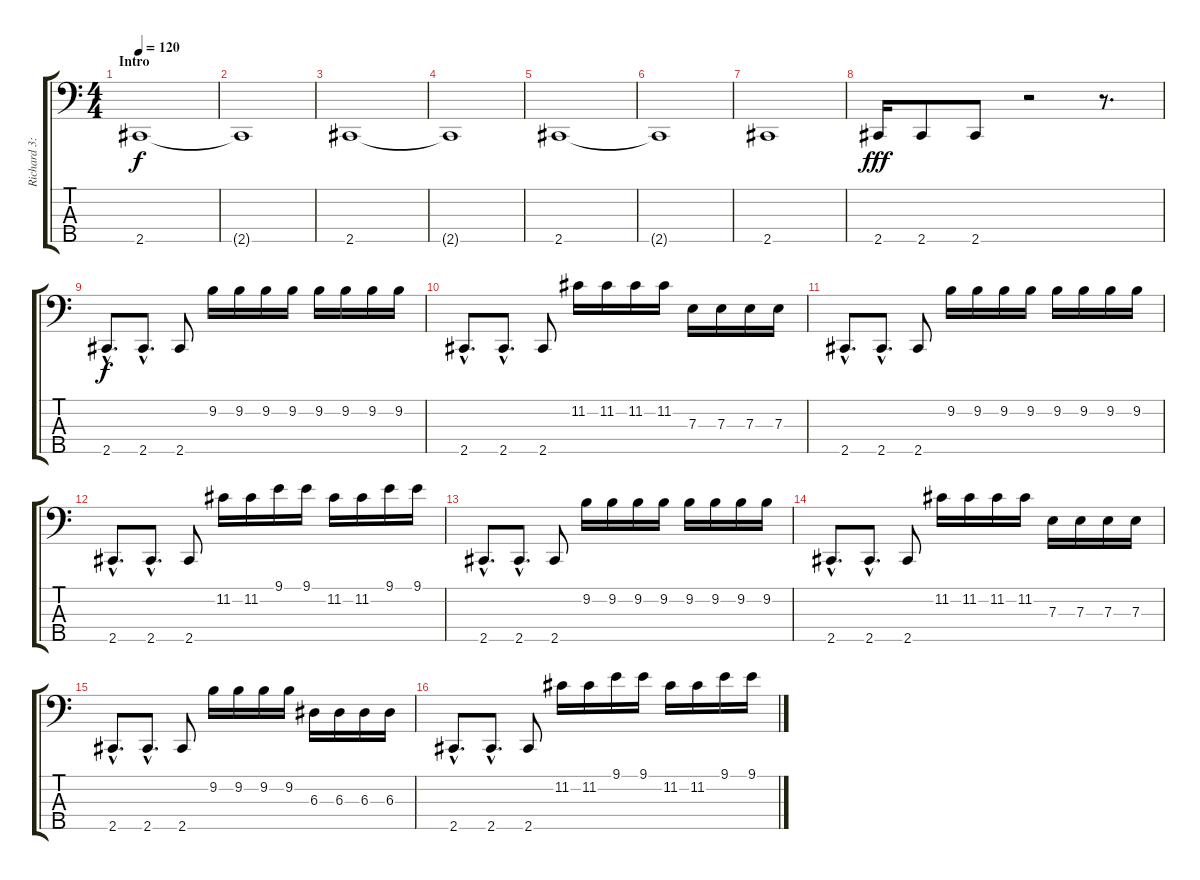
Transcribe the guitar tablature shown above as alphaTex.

\track ("Richard 3:17  E.T.M." "Richard 3:") {instrument electricbassfinger}
\staff {score tabs}
\tuning (G2 D2 A1 E1 B0) {hide}
\ts (4 4)
\section ("" "Intro")
\tempo 120
\clef f4
\ks c
2.5.1{dy f instrument electricbassfinger} |
2.5{t}.1 |
2.5.1 |
2.5{t}.1 |
2.5.1 |
2.5{t}.1 |
2.5.1 |
2.5.16{dy fff} 2.5.8 2.5.8 r.2 r.8{d} |
2.5{hac}.8{d dy f} 2.5{hac}.8{d} 2.5.8 9.2.16 9.2.16 9.2.16 9.2.16 9.2.16 9.2.16 9.2.16 9.2.16 |
2.5{hac}.8{d} 2.5{hac}.8{d} 2.5.8 11.2.16 11.2.16 11.2.16 11.2.16 7.3.16 7.3.16 7.3.16 7.3.16 |
2.5{hac}.8{d} 2.5{hac}.8{d} 2.5.8 9.2.16 9.2.16 9.2.16 9.2.16 9.2.16 9.2.16 9.2.16 9.2.16 |
2.5{hac}.8{d} 2.5{hac}.8{d} 2.5.8 11.2.16 11.2.16 9.1.16 9.1.16 11.2.16 11.2.16 9.1.16 9.1.16 |
2.5{hac}.8{d} 2.5{hac}.8{d} 2.5.8 9.2.16 9.2.16 9.2.16 9.2.16 9.2.16 9.2.16 9.2.16 9.2.16 |
2.5{hac}.8{d} 2.5{hac}.8{d} 2.5.8 11.2.16 11.2.16 11.2.16 11.2.16 7.3.16 7.3.16 7.3.16 7.3.16 |
2.5{hac}.8{d} 2.5{hac}.8{d} 2.5.8 9.2.16 9.2.16 9.2.16 9.2.16 6.3.16 6.3.16 6.3.16 6.3.16 |
2.5{hac}.8{d} 2.5{hac}.8{d} 2.5.8 11.2.16 11.2.16 9.1.16 9.1.16 11.2.16 11.2.16 9.1.16 9.1.16
